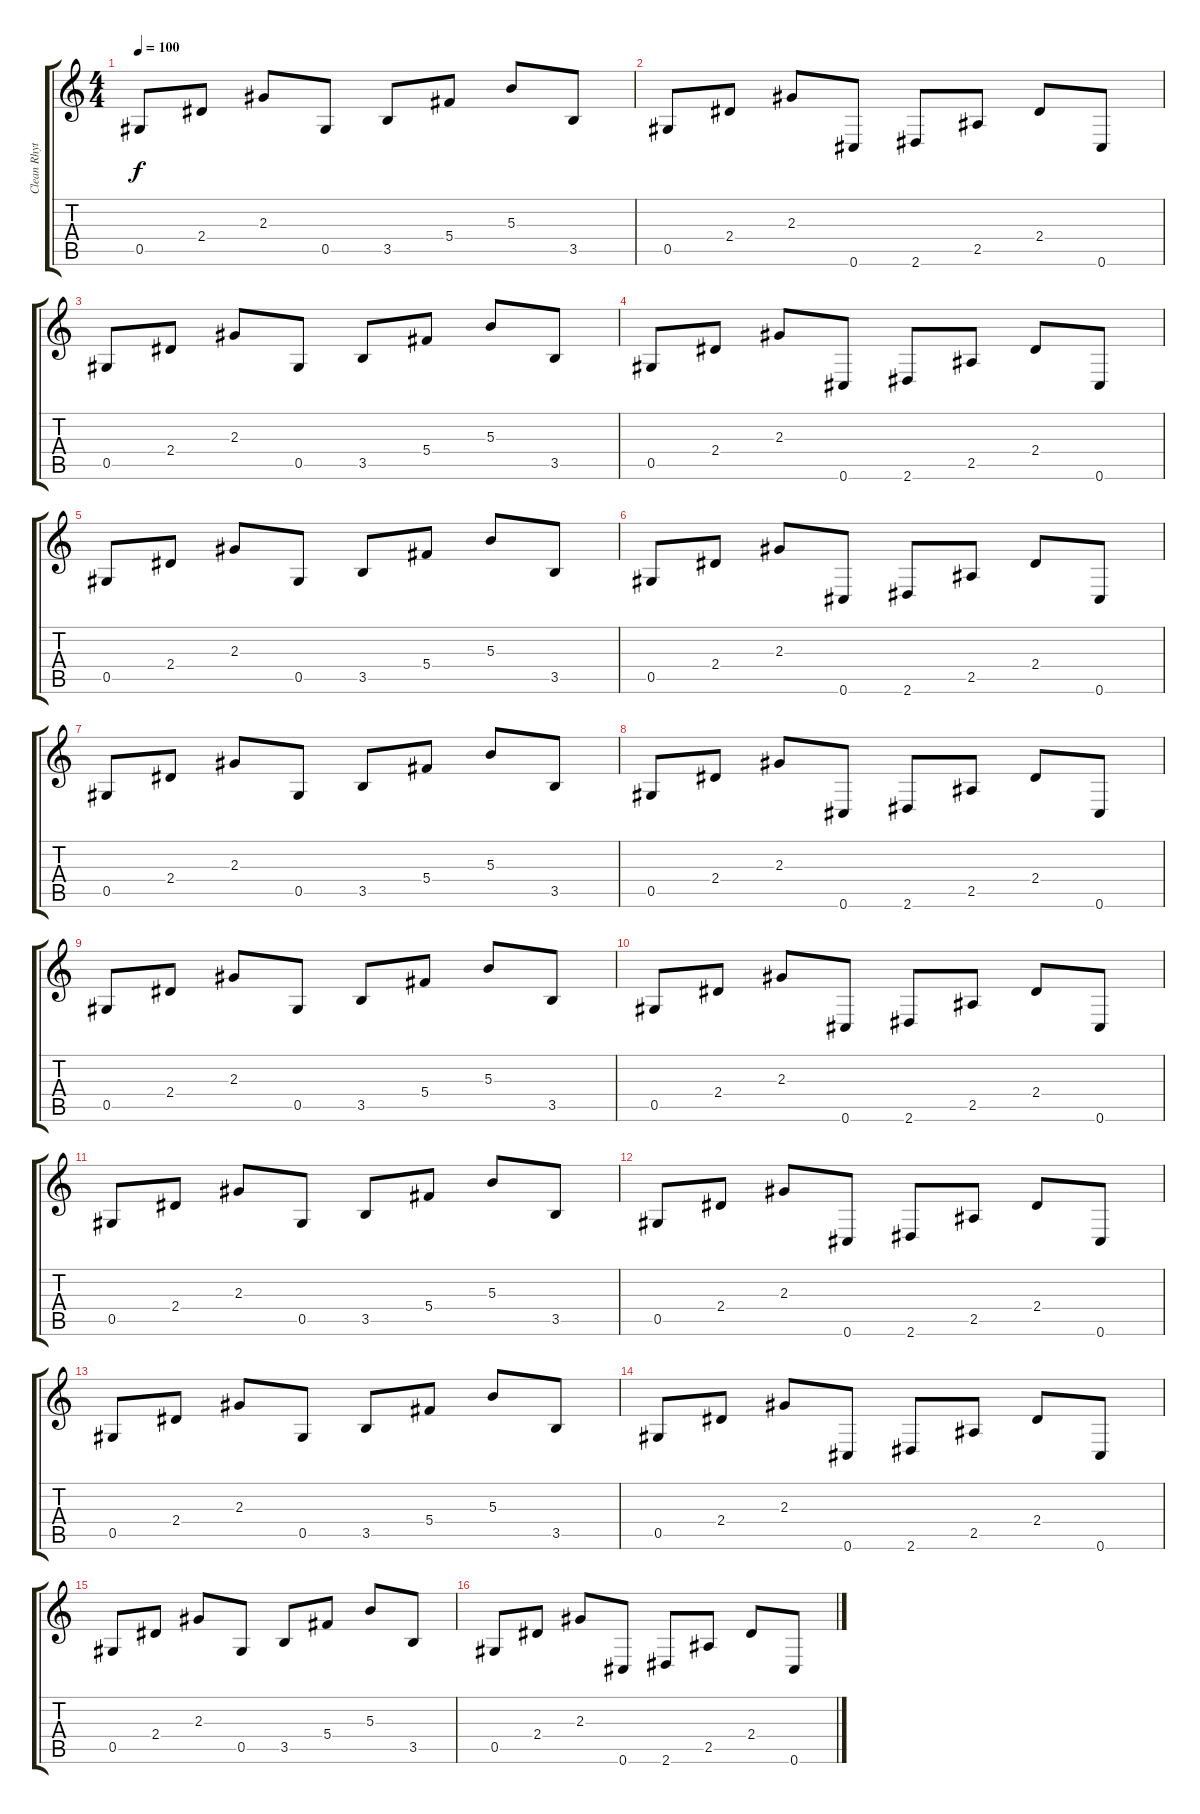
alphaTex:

\track ("Clean Rhythm" "Clean Rhyt") {instrument electricguitarclean}
\staff {score tabs}
\tuning (Eb4 Bb3 Gb3 Db3 Ab2 Db2) {hide}
\ts (4 4)
\tempo 100
\clef g2
\ks c
0.5.8{dy f instrument electricguitarclean} 2.4.8 2.3.8 0.5.8 3.5.8 5.4.8 5.3.8 3.5.8 |
0.5.8 2.4.8 2.3.8 0.6.8 2.6.8 2.5.8 2.4.8 0.6.8 |
0.5.8 2.4.8 2.3.8 0.5.8 3.5.8 5.4.8 5.3.8 3.5.8 |
0.5.8 2.4.8 2.3.8 0.6.8 2.6.8 2.5.8 2.4.8 0.6.8 |
0.5.8 2.4.8 2.3.8 0.5.8 3.5.8 5.4.8 5.3.8 3.5.8 |
0.5.8 2.4.8 2.3.8 0.6.8 2.6.8 2.5.8 2.4.8 0.6.8 |
0.5.8 2.4.8 2.3.8 0.5.8 3.5.8 5.4.8 5.3.8 3.5.8 |
0.5.8 2.4.8 2.3.8 0.6.8 2.6.8 2.5.8 2.4.8 0.6.8 |
0.5.8 2.4.8 2.3.8 0.5.8 3.5.8 5.4.8 5.3.8 3.5.8 |
0.5.8 2.4.8 2.3.8 0.6.8 2.6.8 2.5.8 2.4.8 0.6.8 |
0.5.8 2.4.8 2.3.8 0.5.8 3.5.8 5.4.8 5.3.8 3.5.8 |
0.5.8 2.4.8 2.3.8 0.6.8 2.6.8 2.5.8 2.4.8 0.6.8 |
0.5.8 2.4.8 2.3.8 0.5.8 3.5.8 5.4.8 5.3.8 3.5.8 |
0.5.8 2.4.8 2.3.8 0.6.8 2.6.8 2.5.8 2.4.8 0.6.8 |
0.5.8 2.4.8 2.3.8 0.5.8 3.5.8 5.4.8 5.3.8 3.5.8 |
0.5.8 2.4.8 2.3.8 0.6.8 2.6.8 2.5.8 2.4.8 0.6.8
